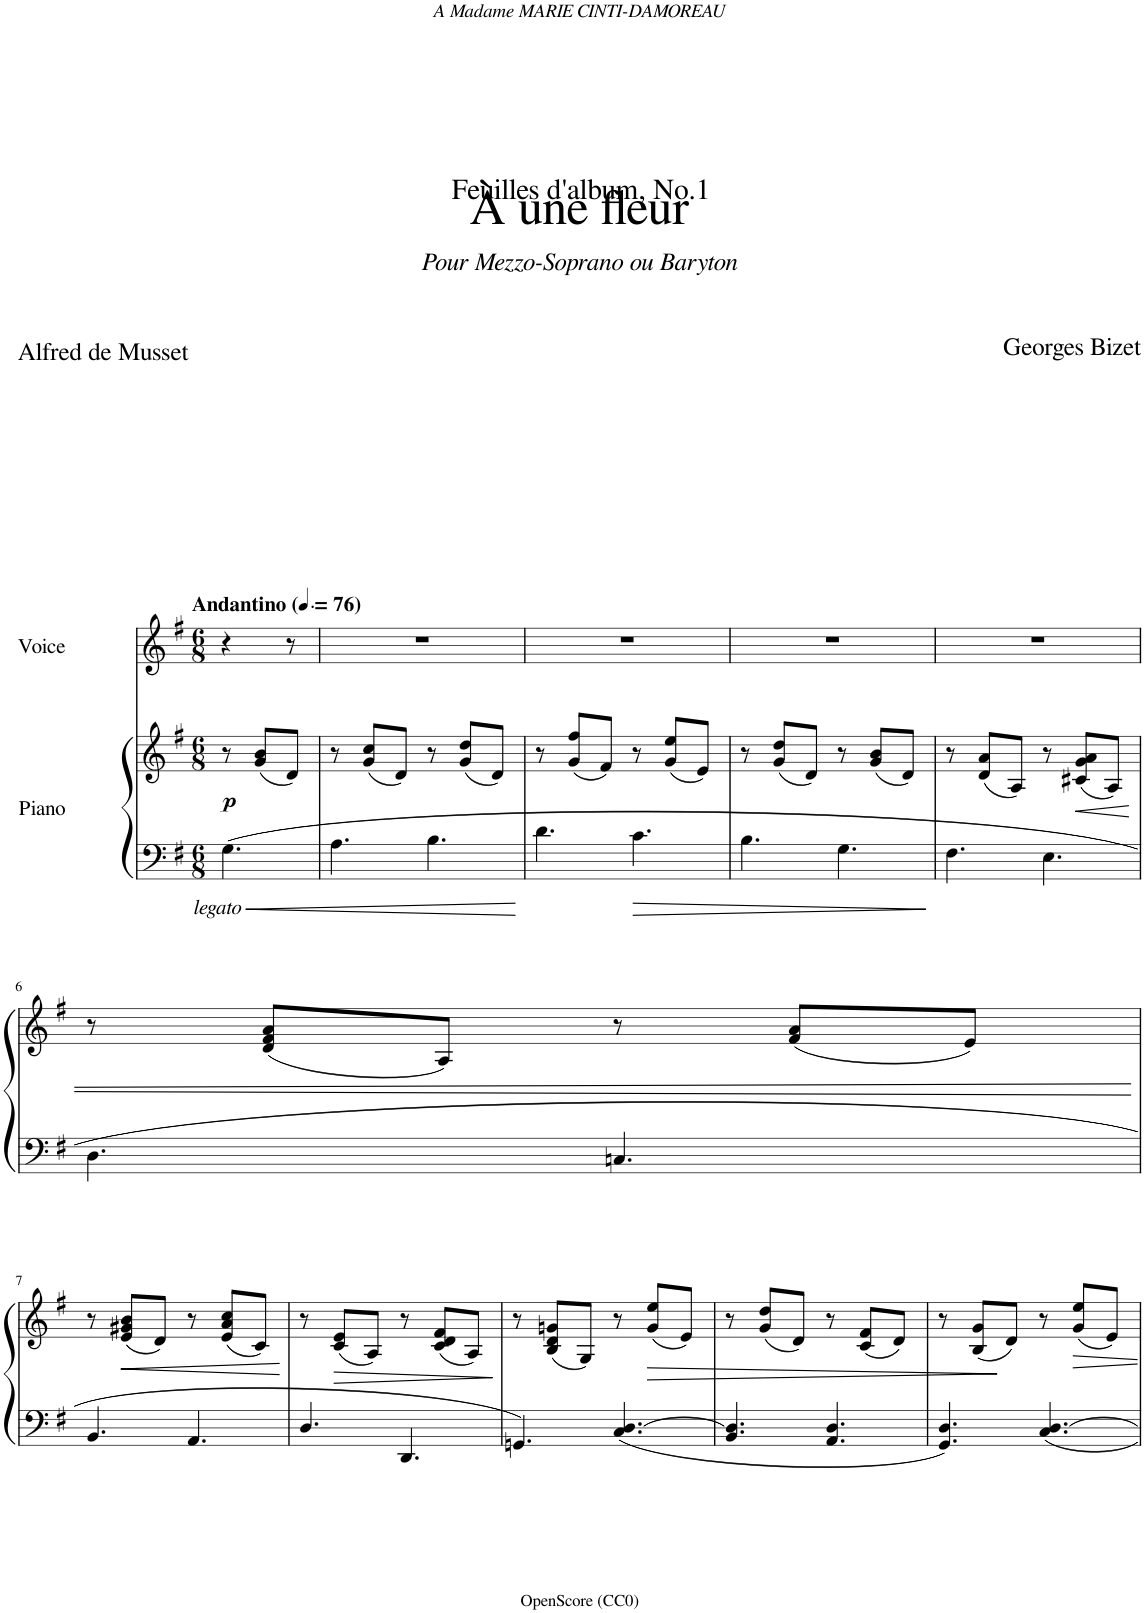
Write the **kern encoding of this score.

**kern	**kern	**dynam	**kern
*part2	*part2	*part2	*part1
*staff3	*staff2	*staff2/3	*staff1
*I"Piano	*	*	*I"Voice
*I'Pno	*	*	*
*clefF4	*clefG2	*	*clefG2
*k[f#]	*k[f#]	*	*k[f#]
*M6/8	*M6/8	*	*M6/8
*MM114	*MM114	*	*MM114
=1	=1	=1	=1
!	!	!	!LO:TX:a:B:t=Andantino
!LO:TX:b:i:t=legato	!	!	!
!	!	!LO:DY:b	!
4.G\	8r	p	4r
.	(8g/ 8b/L	.	.
.	8d/J)	.	8r
=2	=2	=2	=2
4.A\	8r	.	2.r
.	(8g/ 8cc/L	.	.
.	8d/J)	.	.
4.B\	8r	.	.
.	(8g/ 8dd/L	.	.
.	8d/J)	.	.
=3	=3	=3	=3
4.d\	8r	.	2.r
.	(8g/ 8ff#/L	.	.
.	8f#/J)	.	.
4.c\	8r	.	.
.	(8g/ 8ee/L	.	.
.	8e/J)	.	.
=4	=4	=4	=4
4.B\	8r	.	2.r
.	(8g/ 8dd/L	.	.
.	8d/J)	.	.
4.G\	8r	.	.
.	(8g/ 8b/L	.	.
.	8d/J)	.	.
=5	=5	=5	=5
4.F#\	8r	.	2.r
.	(8d/ 8a/L	.	.
.	8A/J)	.	.
4.E\	8r	.	.
!	!	!LO:HP:b	!
.	(8c#X/ 8g/ 8a/L	<	.
.	8A/J)	.	.
!!LO:LB:g=z
=6	=6	=6	=6
4.D\	8r	.	2.r
.	(8d/ 8f#/ 8a/L	.	.
.	8A/J)	.	.
4.Cn/	8r	.	.
.	(8f#/ 8a/L	.	.
.	8e/J)	.	.
.	.	[	.
!!LO:LB:g=z
=7	=7	=7	=7
4.BB/	8r	.	2.r
!	!	!LO:HP:b	!
.	(8e/ 8g#X/ 8b/L	<	.
.	8d/J)	.	.
4.AA/	8r	.	.
.	(8e/ 8a/ 8cc/L	.	.
.	8c/J)	.	.
.	.	[	.
=8	=8	=8	=8
4.D/	8r	.	2.r
!	!	!LO:HP:b	!
.	(8c/ 8e/L	>	.
.	8A/J)	.	.
4.DD/	8r	.	.
.	(8c/ 8d/ 8f#/L	.	.
.	8A/J)	.	.
.	.	]	.
=9	=9	=9	=9
4.GGn/	8r	.	2.r
.	(8B/ 8d/ 8gn/L	.	.
.	8G/J)	.	.
4.C/ [4.D/	8r	.	.
!	!	!LO:HP:b	!
.	(8g/ 8ee/L	>	.
.	8e/J)	.	.
=10	=10	=10	=10
4.BB/ 4.D/]	8r	.	2.r
.	(8g/ 8dd/L	.	.
.	8d/J)	.	.
4.AA/ 4.D/	8r	.	.
.	(8c/ 8f#/L	.	.
.	8d/J)	.	.
=11	=11	=11	=11
4.GG/ 4.D/	8r	.	2.r
.	(8B/ 8g/L	.	.
.	8d/J)	]	.
4.C/ [4.D/	8r	.	.
.	(8g/ 8ee/L	.	.
.	8e/J)	.	.
=	=	=	=
*-	*-	*-	*-
